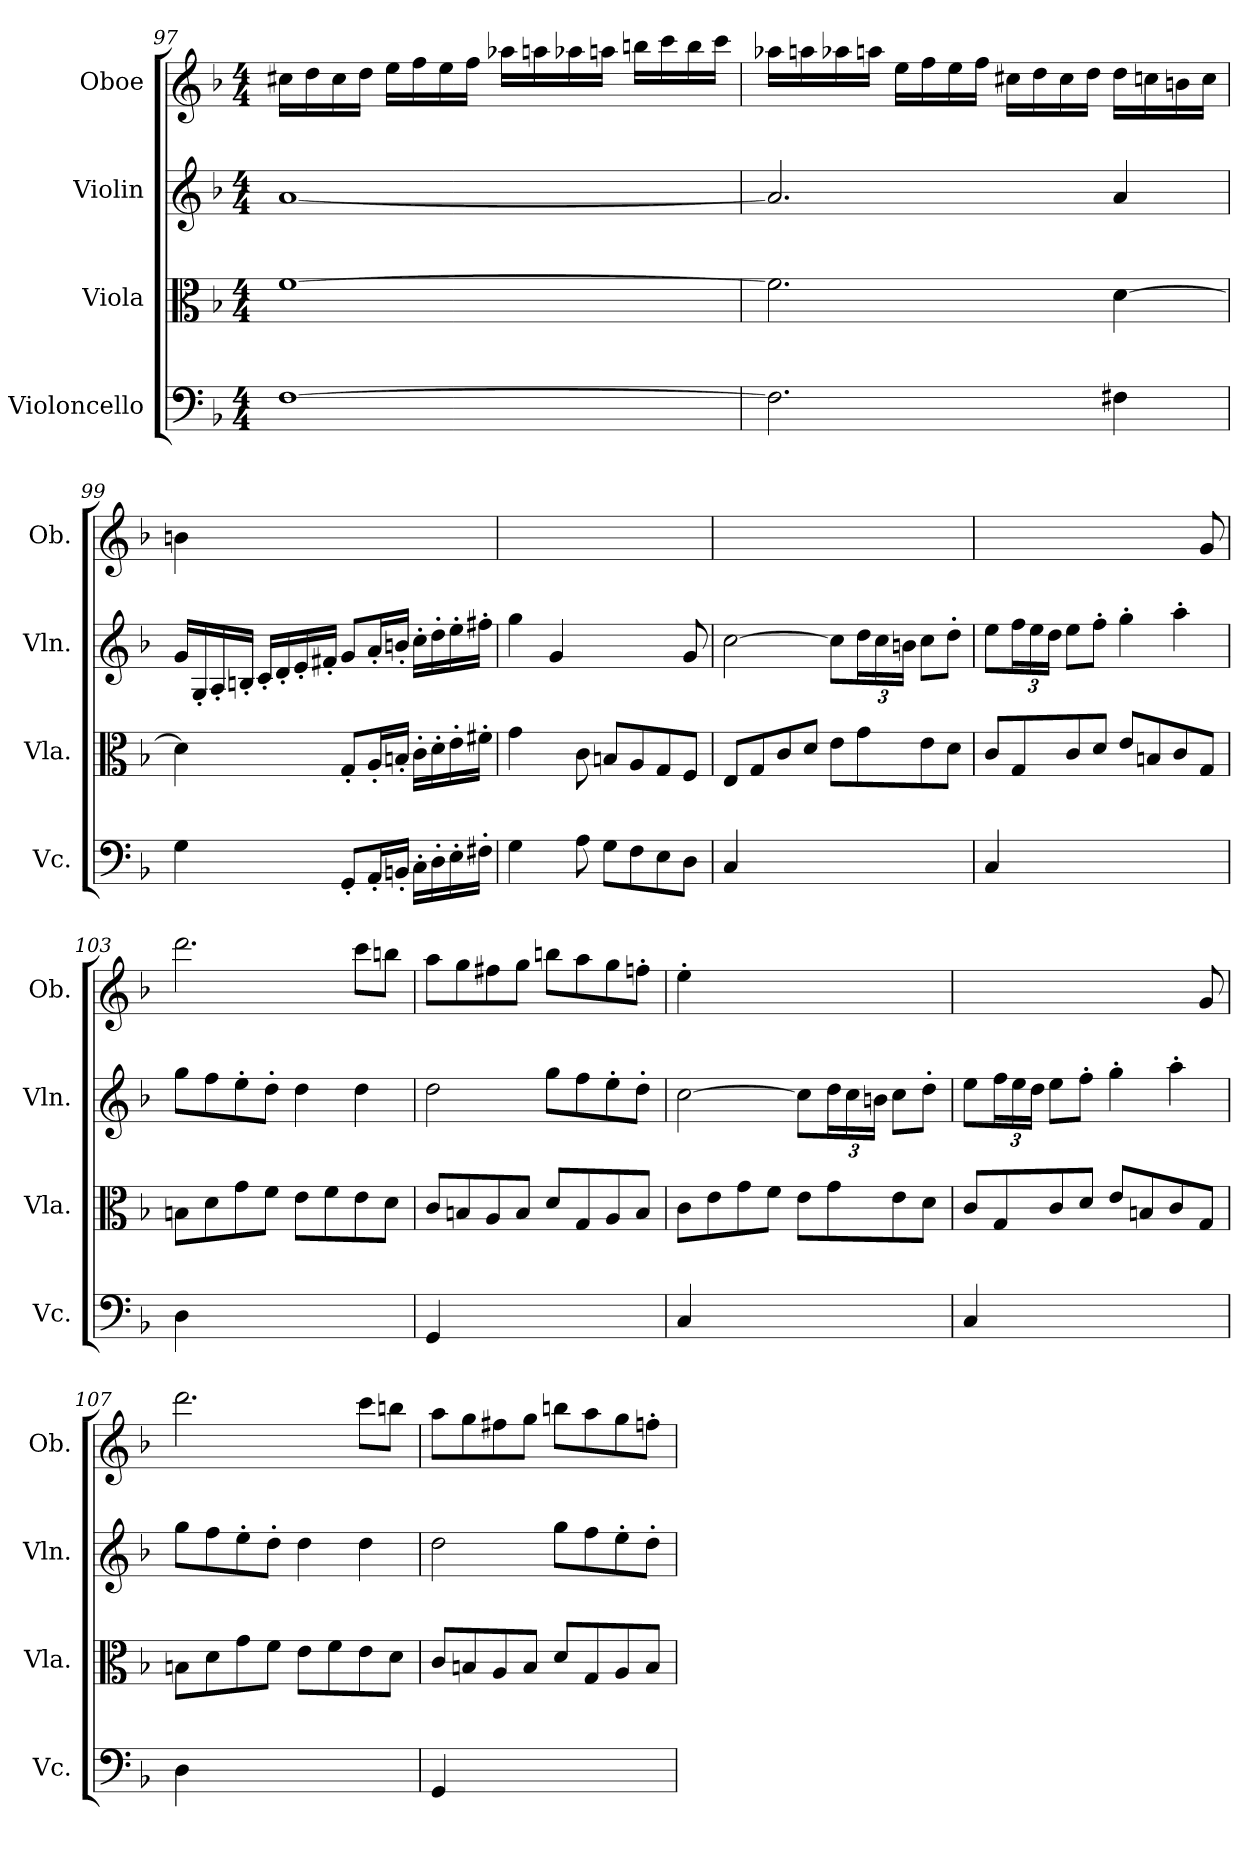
**kern	**kern	**kern	**kern
*part4	*part3	*part2	*part1
*staff4	*staff3	*staff2	*staff1
*I"Violoncello	*I"Viola	*I"Violin	*I"Oboe
*I'Vc.	*I'Vla.	*I'Vln.	*I'Ob.
!!LO:LB:g=z
*clefF4	*clefC3	*clefG2	*clefG2
*k[b-]	*k[b-]	*k[b-]	*k[b-]
*M4/4	*M4/4	*M4/4	*M4/4
=97	=97	=97	=97
[1F	[1f	[1a	16cc#X\LL
.	.	.	16dd\
.	.	.	16cc#\
.	.	.	16dd\JJ
.	.	.	16ee\LL
.	.	.	16ff\
.	.	.	16ee\
.	.	.	16ff\JJ
.	.	.	16aa-X\LL
.	.	.	16aan\
.	.	.	16aa-X\
.	.	.	16aan\JJ
.	.	.	16bbn\LL
.	.	.	16ccc\
.	.	.	16bb\
.	.	.	16ccc\JJ
=98	=98	=98	=98
2.F\]	2.f\]	2.a/]	16aa-X\LL
.	.	.	16aan\
.	.	.	16aa-X\
.	.	.	16aan\JJ
.	.	.	16ee\LL
.	.	.	16ff\
.	.	.	16ee\
.	.	.	16ff\JJ
.	.	.	16cc#X\LL
.	.	.	16dd\
.	.	.	16cc#\
.	.	.	16dd\JJ
4F#X\	[4d\	4a/	16dd\LL
.	.	.	16ccn\
.	.	.	16bn\
.	.	.	16cc\JJ
!!LO:PB:g=z
=99	=99	=99	=99
4G\	4d\]	16g/LL	4bn\
.	.	16G'/	.
.	.	16A'/	.
.	.	16Bn'/JJ	.
4ryy	4ryy	16c'/LL	4ryy
.	.	16d'/	.
.	.	16e'/	.
.	.	16f#X'/JJ	.
8GG'/L	8G'/L	8g/L	2ryy
16AA'/L	16A'/L	16a'/L	.
16BBn'/JJ	16Bn'/JJ	16bn'/JJ	.
16C'\LL	16c'\LL	16cc'\LL	.
16D'\	16d'\	16dd'\	.
16E'\	16e'\	16ee'\	.
16F#X'\JJ	16f#X'\JJ	16ff#X'\JJ	.
=100	=100	=100	=100
4G\	4g\	4gg\	1ryy
8ryy	8ryy	4g/	.
8A\	8c\	.	.
8G\L	8Bn/L	4ryy	.
8F\	8A/	.	.
8E\	8G/	8ryy	.
8D\J	8F/J	8g/	.
=101	=101	=101	=101
4C/	8E/L	[2cc\	1ryy
.	8G/	.	.
4ryy	8c/	.	.
.	8d/J	.	.
2ryy	8e\L	8cc\L]	.
*	*	*Xbrackettup	*
.	8g\	24dd\L	.
.	.	24cc\	.
.	.	24bn\JJ	.
.	8e\	8cc\L	.
.	8d\J	8dd'\J	.
!!LO:LB:g=z
=102	=102	=102	=102
4C/	8c/L	8ee\L	2ryy
.	8G/	24ff\L	.
.	.	24ee\	.
.	.	24dd\JJ	.
4ryy	8c/	8ee\L	.
.	8d/J	8ff'\J	.
2ryy	8e/L	4gg'\	4ryy
.	8Bn/	.	.
.	8c/	4aa'\	8ryy
.	8G/J	.	8g/
=103	=103	=103	=103
4D\	8Bn\L	8gg\L	2.ddd\
.	8d\	8ff\	.
4ryy	8g\	8ee'\	.
.	8f\J	8dd'\J	.
2ryy	8e\L	4dd\	.
.	8f\	.	.
.	8e\	4dd\	8ccc\L
.	8d\J	.	8bbn\J
=104	=104	=104	=104
4GG/	8c/L	2dd\	8aa\L
.	8Bn/	.	8gg\
4ryy	8A/	.	8ff#X\
.	8B/J	.	8gg\J
2ryy	8d/L	8gg\L	8bbn\L
.	8G/	8ff\	8aa\
.	8A/	8ee'\	8gg\
.	8B/J	8dd'\J	8ffn'\J
=105	=105	=105	=105
4C/	8c\L	[2cc\	4ee'\
.	8e\	.	.
4ryy	8g\	.	4ryy
.	8f\J	.	.
2ryy	8e\L	8cc\L]	2ryy
.	8g\	24dd\L	.
.	.	24cc\	.
.	.	24bn\JJ	.
.	8e\	8cc\L	.
.	8d\J	8dd'\J	.
!!LO:LB:g=z
=106	=106	=106	=106
4C/	8c/L	8ee\L	2ryy
.	8G/	24ff\L	.
.	.	24ee\	.
.	.	24dd\JJ	.
4ryy	8c/	8ee\L	.
.	8d/J	8ff'\J	.
2ryy	8e/L	4gg'\	4ryy
.	8Bn/	.	.
.	8c/	4aa'\	8ryy
.	8G/J	.	8g/
=107	=107	=107	=107
4D\	8Bn\L	8gg\L	2.ddd\
.	8d\	8ff\	.
4ryy	8g\	8ee'\	.
.	8f\J	8dd'\J	.
2ryy	8e\L	4dd\	.
.	8f\	.	.
.	8e\	4dd\	8ccc\L
.	8d\J	.	8bbn\J
=108	=108	=108	=108
4GG/	8c/L	2dd\	8aa\L
.	8Bn/	.	8gg\
4ryy	8A/	.	8ff#X\
.	8B/J	.	8gg\J
2ryy	8d/L	8gg\L	8bbn\L
.	8G/	8ff\	8aa\
.	8A/	8ee'\	8gg\
.	8B/J	8dd'\J	8ffn'\J
=	=	=	=
*-	*-	*-	*-
